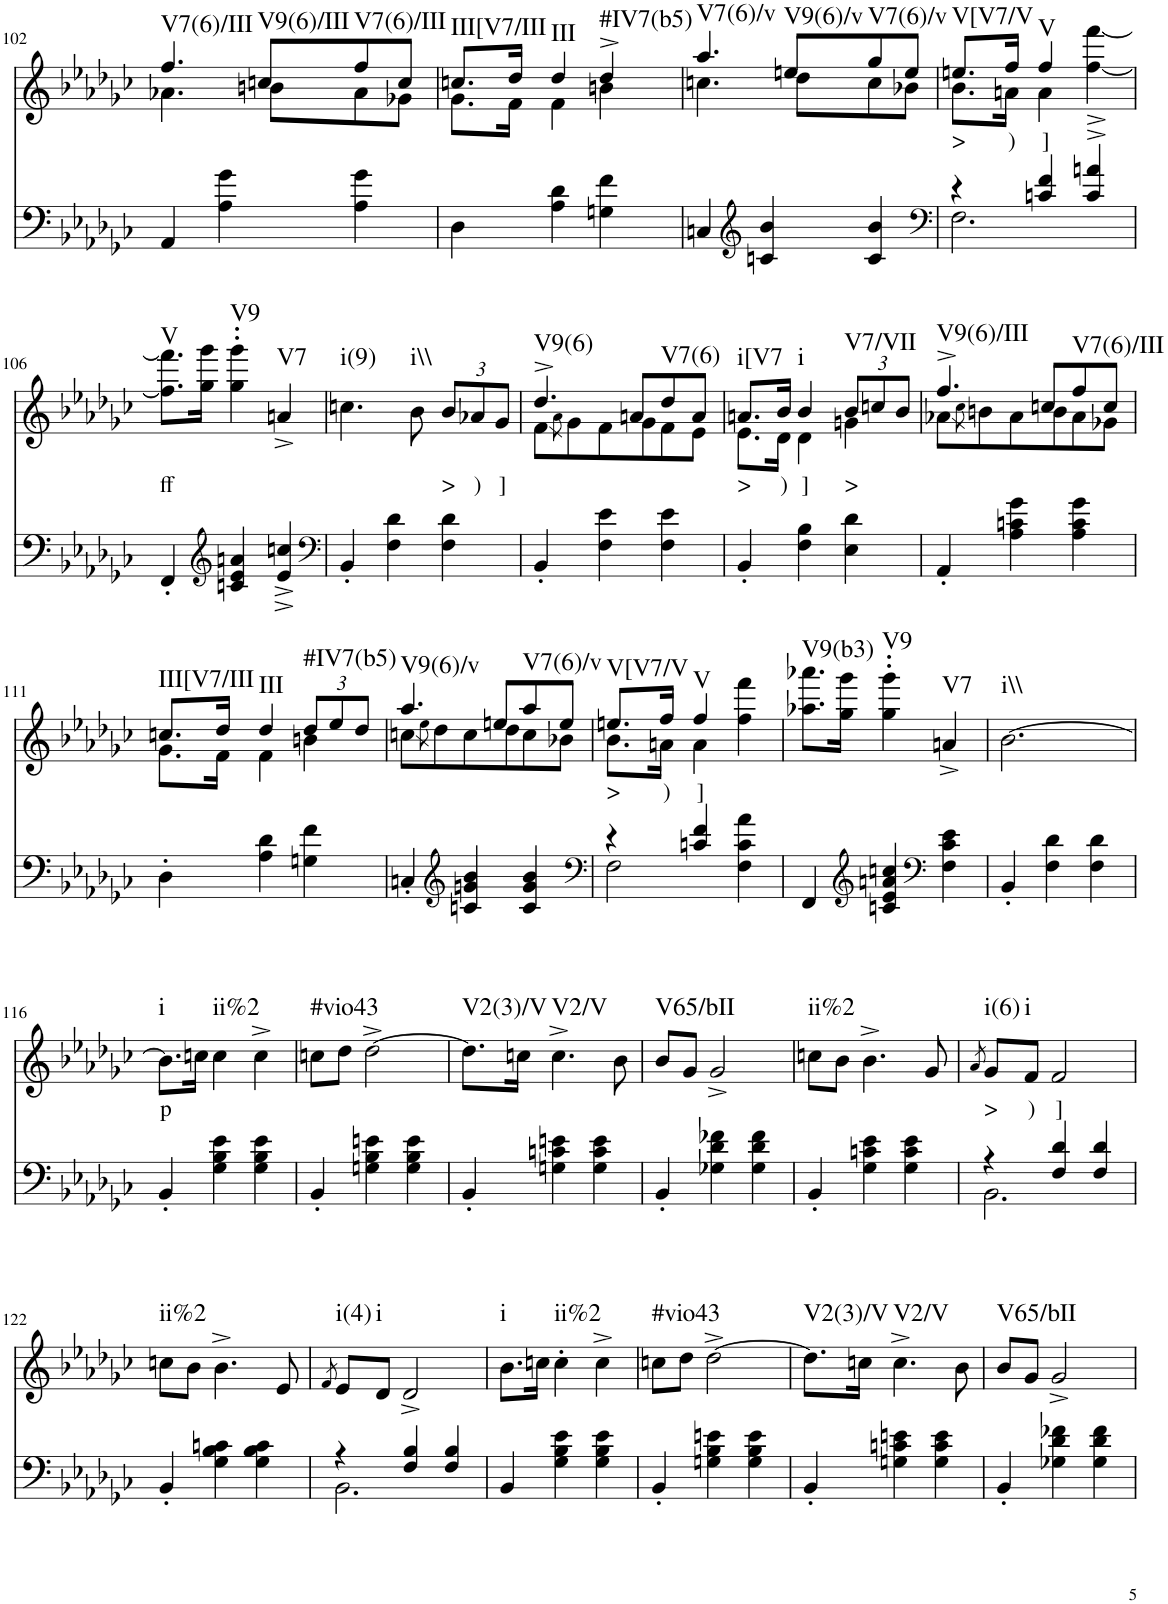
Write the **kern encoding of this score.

**kern	**kern	**text	**harte
*part2	*part1	*part1	*part1
*staff2	*staff1	*staff1	*
*I"piano	*I"piano	*	*
*I'Pno	*I'Pno	*	*
!!LO:PB:g=z
*clefF4	*clefG2	*	*
*k[b-e-a-d-g-c-]	*k[b-e-a-d-g-c-]	*	*
*e-:	*e-:	*	*
*M3/4	*M3/4	*	*
=102	=102	=102	=102
*	*^	*	*
!	!	!	!	!LO:H:kt=V7(6)/III
4AA-/	4.ff/	4.a-X\	.	N
4A-\ 4g-\	.	.	.	.
!	!	!	!	!LO:H:kt=V9(6)/III
.	8ccn/L	8bn\L	.	N
!	!	!	!	!LO:H:kt=V7(6)/III
4A-\ 4g-\	8ff/	8a-\	.	N
.	8cc/J	8g-X\J	.	.
=103	=103	=103	=103	=103
!	!	!	!	!LO:H:kt=III[V7/III
4D-\	8.ccn/L	8.g-\L	.	N
.	16dd-/Jk	16f\Jk	.	.
!	!	!	!	!LO:H:kt=III
4A-\ 4d-\	4dd-/	4f\	.	N
!	!	!	!	!LO:H:kt=#IV7(b5)
4Gn\ 4f\	4dd-^/	4bn\	.	N
=104	=104	=104	=104	=104
!	!	!	!	!LO:H:kt=V7(6)/v
4Cn/	4.aa-/	4.ccn\	.	N
*clefG2	*	*	*	*
4cn/ 4b-/	.	.	.	.
!	!	!	!	!LO:H:kt=V9(6)/v
.	8een/L	8dd-\L	.	N
!	!	!	!	!LO:H:kt=V7(6)/v
4c/ 4b-/	8gg-/	8cc\	.	N
.	8ee/J	8b-X\J	.	.
=105	=105	=105	=105	=105
*clefF4	*	*	*	*
*^	*	*	*	*
!	!	!	!	!LO:LY:b	!LO:H:kt=V[V7/V
4r	2.F\	8.een/L	8.b-\L	>	N
!	!	!	!	!LO:LY:b	!
.	.	16ff/Jk	16an\Jk	)	.
!	!	!	!	!LO:LY:b	!LO:H:kt=V
4cn/ 4f/	.	4ff/	4a\	]	N
4c/^ 4an/^	.	4ryy	[4ff\ [4fff\	.	.
*v	*v	*	*	*	*
!!LO:LB:g=z
=106	=106	=106	=106	=106
!	!	!	!LO:LY:b	!LO:H:kt=V
*	*v	*v	*	*
4FF'/	8.ff\] 8.fff\]L	ff	N
.	16gg-\ 16ggg-\Jk	.	.
*clefG2	*	*	*
!	!	!	!LO:H:kt=V9
4cn/ 4e-/ 4an/	4gg-\' 4ggg-\'	.	N
!	!	!	!LO:H:kt=V7
4e-/^ 4ccn/^	4an^/	.	N
=107	=107	=107	=107
*clefF4	*	*	*
!	!	!	!LO:H:kt=i(9)
4BB-'/	4.ccn\	.	N
4F\ 4d-\	.	.	.
!	!	!	!LO:H:kt=i\\
.	8b-\	.	N
*	*Xbrackettup	*	*
!	!	!LO:LY:b	!
4F\ 4d-\	12b-/L	>	.
!	!	!LO:LY:b	!
.	12a-X/	)	.
!	!	!LO:LY:b	!
.	12g-/J	]	.
=108	=108	=108	=108
*	*^	*	*
!	!	!	!	!LO:H:kt=V9(6)
4BB-'/	4.dd-^/	8f\L	.	N
.	.	8qa-\	.	.
.	.	8g-\	.	.
4F\ 4e-\	.	8f\	.	.
.	8an/L	8g-\	.	.
!	!	!	!	!LO:H:kt=V7(6)
4F\ 4e-\	8dd-/	8f\	.	N
.	8a/J	8e-\J	.	.
=109	=109	=109	=109	=109
!	!	!	!LO:LY:b	!LO:H:kt=i[V7
4BB-'/	8.an/L	8.e-\L	>	N
!	!	!	!LO:LY:b	!
.	16b-/Jk	16d-\Jk	)	.
!	!	!	!LO:LY:b	!LO:H:kt=i
4F\ 4B-\	4b-/	4d-\	]	N
!	!	!	!LO:LY:b	!LO:H:kt=V7/VII
4E-\ 4d-\	12b-/L	4gn\	>	N
.	12ccn/	.	.	.
.	12b-/J	.	.	.
=110	=110	=110	=110	=110
!	!	!	!	!LO:H:kt=V9(6)/III
4AA-'/	4.ff^/	8a-X\L	.	N
.	.	8qcc-\	.	.
.	.	8bn\	.	.
4A-\ 4cn\ 4g-\	.	8a-\	.	.
.	8ccn/L	8b\	.	.
!	!	!	!	!LO:H:kt=V7(6)/III
4A-\ 4c\ 4g-\	8ff/	8a-\	.	N
.	8cc/J	8g-X\J	.	.
!!LO:LB:g=z	!!
=111	=111	=111	=111	=111
!	!	!	!	!LO:H:kt=III[V7/III
4D-'\	8.ccn/L	8.g-\L	.	N
.	16dd-/Jk	16f\Jk	.	.
!	!	!	!	!LO:H:kt=III
4A-\ 4d-\	4dd-/	4f\	.	N
!	!	!	!	!LO:H:kt=#IV7(b5)
4Gn\ 4f\	12dd-/L	4bn\	.	N
.	12ee-/	.	.	.
.	12dd-/J	.	.	.
=112	=112	=112	=112	=112
!	!	!	!	!LO:H:kt=V9(6)/v
4Cn'/	4.aa-/	8ccn\L	.	N
.	.	8qee-\	.	.
.	.	8dd-\	.	.
*clefG2	*	*	*	*
4cn/ 4gn/ 4b-/	.	8cc\	.	.
.	8een/L	8dd-\	.	.
!	!	!	!	!LO:H:kt=V7(6)/v
4c/ 4g/ 4b-/	8aa-/	8cc\	.	N
.	8ee/J	8b-X\J	.	.
=113	=113	=113	=113	=113
*clefF4	*	*	*	*
*^	*	*	*	*
!	!	!	!	!LO:LY:b	!LO:H:kt=V[V7/V
4r	2F\	8.een/L	8.b-\L	>	N
!	!	!	!	!LO:LY:b	!
.	.	16ff/Jk	16an\Jk	)	.
!	!	!	!	!LO:LY:b	!LO:H:kt=V
4cn/ 4f/	.	4ff/	4a\	]	N
4F\ 4c\ 4a-\	4ryy	4ff\ 4fff\	4ryy	.	.
=114	=114	=114	=114	=114	=114
!	!	!	!	!	!LO:H:kt=V9(b3)
*v	*v	*	*	*	*
*	*v	*v	*	*
4FF/	8.aa-X\ 8.aaa-X\L	.	N
.	16gg-\ 16ggg-\Jk	.	.
*clefG2	*	*	*
!	!	!	!LO:H:kt=V9
4cn/ 4e-/ 4an/ 4ccn/	4gg-\' 4ggg-\'	.	N
*clefF4	*	*	*
!	!	!	!LO:H:kt=V7
4F\ 4c\ 4e-\	4an^/	.	N
=115	=115	=115	=115
!	!	!	!LO:H:kt=i\\
4BB-'/	[2.b-\	.	N
4F\ 4d-\	.	.	.
4F\ 4d-\	.	.	.
!!LO:LB:g=z
=116	=116	=116	=116
!	!	!LO:LY:b	!LO:H:kt=i
4BB-'/	8.b-\L]	p	N
.	16ccn\Jk	.	.
!	!	!	!LO:H:kt=ii%2
4G-\ 4B-\ 4e-\	4cc\	.	N
4G-\ 4B-\ 4e-\	4cc^\	.	.
=117	=117	=117	=117
!	!	!	!LO:H:kt=#vio43
4BB-'/	8ccn\L	.	N
.	8dd-\J	.	.
4Gn\ 4B-\ 4en\	[2dd-^\	.	.
4G\ 4B-\ 4e\	.	.	.
=118	=118	=118	=118
!	!	!	!LO:H:kt=V2(3)/V
4BB-'/	8.dd-\L]	.	N
.	16ccn\Jk	.	.
!	!	!	!LO:H:kt=V2/V
4Gn\ 4cn\ 4en\	4.cc^\	.	N
4G\ 4c\ 4e\	.	.	.
.	8b-\	.	.
=119	=119	=119	=119
!	!	!	!LO:H:kt=V65/bII
4BB-'/	8b-/L	.	N
.	8g-/J	.	.
4G-X\ 4d-\ 4f-X\	2g-^/	.	.
4G-\ 4d-\ 4f-\	.	.	.
=120	=120	=120	=120
!	!	!	!LO:H:kt=ii%2
4BB-'/	8ccn\L	.	N
.	8b-\J	.	.
4G-\ 4cn\ 4e-\	4.b-^\	.	.
4G-\ 4c\ 4e-\	.	.	.
.	8g-/	.	.
=121	=121	=121	=121
.	8qa-/	.	.
*^	*	*	*
!	!	!	!LO:LY:b	!LO:H:kt=i(6)
4r	2.BB-\	8g-/L	>	N
!	!	!	!LO:LY:b	!LO:H:kt=i
.	.	8f/J	)	N
!	!	!	!LO:LY:b	!
4F/ 4d-/	.	2f/	]	.
4F/ 4d-/	.	.	.	.
*v	*v	*	*	*
!!LO:LB:g=z
=122	=122	=122	=122
!	!	!	!LO:H:kt=ii%2
4BB-'/	8ccn\L	.	N
.	8b-\J	.	.
4G-\ 4B-\ 4cn\	4.b-^\	.	.
4G-\ 4B-\ 4c\	.	.	.
.	8e-/	.	.
=123	=123	=123	=123
.	8qf/	.	.
*^	*	*	*
!	!	!	!	!LO:H:kt=i(4)
4r	2.BB-\	8e-/L	.	N
!	!	!	!	!LO:H:kt=i
.	.	8d-/J	.	N
4F/ 4B-/	.	2d-^/	.	.
4F/ 4B-/	.	.	.	.
*v	*v	*	*	*
=124	=124	=124	=124
!	!	!	!LO:H:kt=i
4BB-/	8.b-\L	.	N
.	16ccn\Jk	.	.
!	!	!	!LO:H:kt=ii%2
4G-\ 4B-\ 4e-\	4cc'\	.	N
4G-\ 4B-\ 4e-\	4cc^\	.	.
=125	=125	=125	=125
!	!	!	!LO:H:kt=#vio43
4BB-'/	8ccn\L	.	N
.	8dd-\J	.	.
4Gn\ 4B-\ 4en\	[2dd-^\	.	.
4G\ 4B-\ 4e\	.	.	.
=126	=126	=126	=126
!	!	!	!LO:H:kt=V2(3)/V
4BB-'/	8.dd-\L]	.	N
.	16ccn\Jk	.	.
!	!	!	!LO:H:kt=V2/V
4Gn\ 4cn\ 4en\	4.cc^\	.	N
4G\ 4c\ 4e\	.	.	.
.	8b-\	.	.
=127	=127	=127	=127
!	!	!	!LO:H:kt=V65/bII
4BB-'/	8b-/L	.	N
.	8g-/J	.	.
4G-X\ 4d-\ 4f-X\	2g-^/	.	.
4G-\ 4d-\ 4f-\	.	.	.
=	=	=	=
*-	*-	*-	*-
